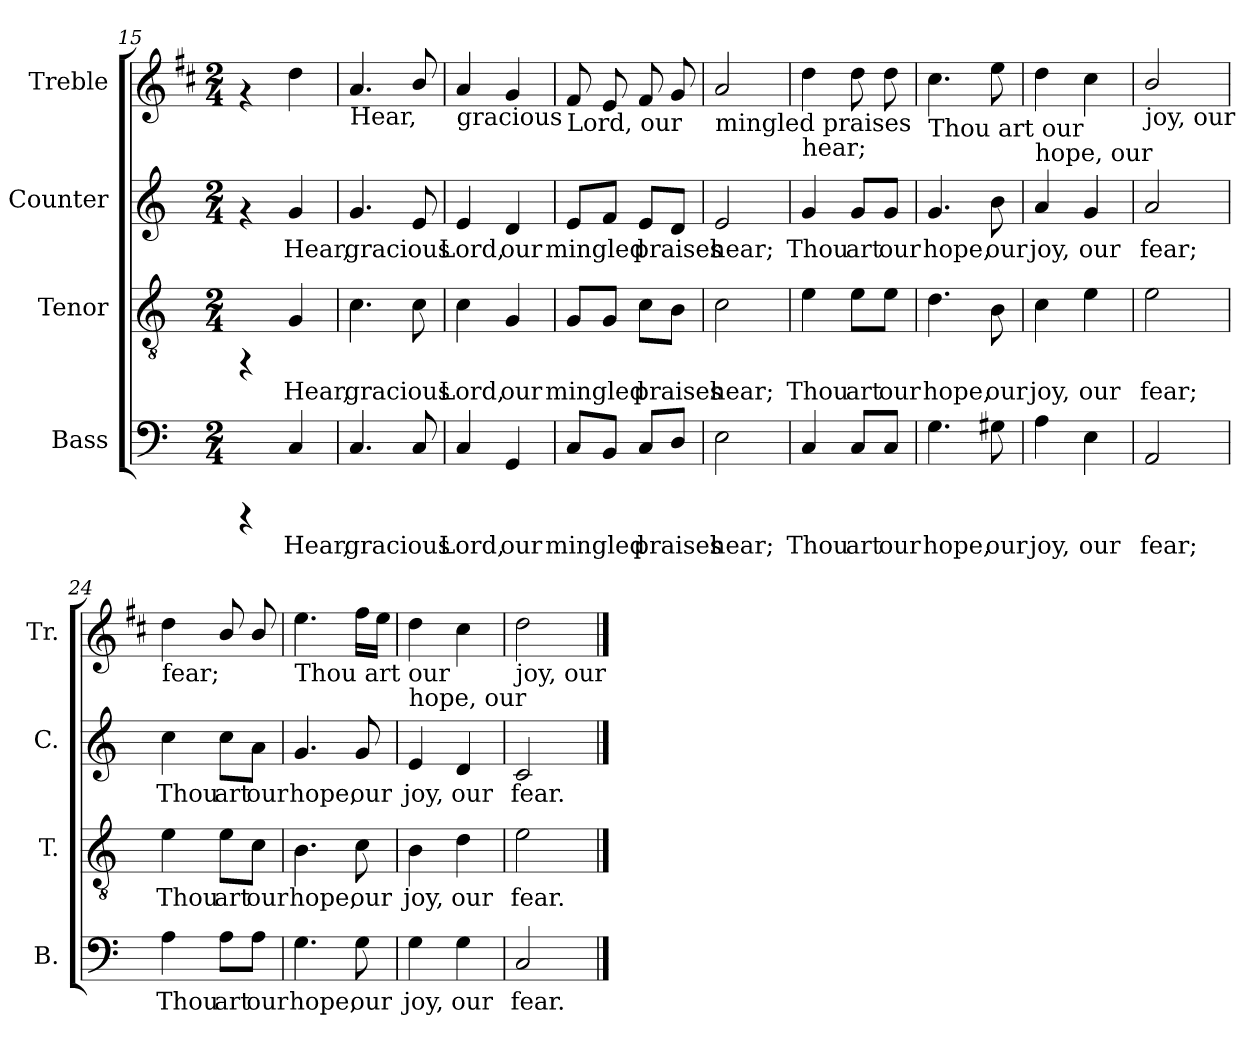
**kern	**text	**kern	**text	**kern	**text	**kern
*part4	*part4	*part3	*part3	*part2	*part2	*part1
*staff4	*staff4	*staff3	*staff3	*staff2	*staff2	*staff1
*I"Bass	*	*I"Tenor	*	*I"Counter	*	*I"Treble
*I'B.	*	*I'T.	*	*I'C.	*	*I'Tr.
!!LO:LB:g=z
*clefF4	*	*clefGv2	*	*clefG2	*	*clefG2
*	*	*	*	*	*	*ITrd1c2
*k[]	*	*k[]	*	*k[]	*	*k[]
*C:	*	*C:	*	*C:	*	*C:
*M2/4	*	*M2/4	*	*M2/4	*	*M2/4
=15	=15	=15	=15	=15	=15	=15
4rCCC	.	4rFF	.	4rf	.	4rf
!	!LO:LY:a:rj	!	!LO:LY:b:rj	!	!LO:LY:b:rj	!
4C/	Hear,	4G/	Hear,	4g/	Hear,	4cc\
=16	=16	=16	=16	=16	=16	=16
!	!	!	!	!	!	!LO:TX:b:t=Hear,
!	!LO:LY:a:rj	!	!LO:LY:b:rj	!	!LO:LY:b:rj	!
4.C/	gracious	4.c\	gracious	4.g/	gracious	4.g/
!	!LO:LY:a:rj	!	!LO:LY:b:rj	!	!LO:LY:b:rj	!
8C/	.	8c\	.	8e/	.	8a/
=17	=17	=17	=17	=17	=17	=17
!	!	!	!	!	!	!LO:TX:b:t=gracious
!	!LO:LY:a:rj	!	!LO:LY:b:rj	!	!LO:LY:b:rj	!
4C/	Lord,	4c\	Lord,	4e/	Lord,	4g/
!	!LO:LY:a:rj	!	!LO:LY:b:rj	!	!LO:LY:b:rj	!
4GG/	our	4G/	our	4d/	our	4f/
=18	=18	=18	=18	=18	=18	=18
!	!	!	!	!	!	!LO:TX:b:t=Lord, our
!	!LO:LY:a:rj	!	!LO:LY:b:rj	!	!LO:LY:b:rj	!
8C/L	mingled	8G/L	mingled	8e/L	mingled	8e/
!	!LO:LY:a:rj	!	!LO:LY:b:rj	!	!LO:LY:b:rj	!
8BB/J	.	8G/J	.	8f/J	.	8d/
!	!LO:LY:a:rj	!	!LO:LY:b:rj	!	!LO:LY:b:rj	!
8C/L	praises	8c\L	praises	8e/L	praises	8e/
!	!LO:LY:a:rj	!	!LO:LY:b:rj	!	!LO:LY:b:rj	!
8D/J	.	8B\J	.	8d/J	.	8f/
=19	=19	=19	=19	=19	=19	=19
!	!	!	!	!	!	!LO:TX:b:t=mingled praises
!	!LO:LY:a:rj	!	!LO:LY:b:rj	!	!LO:LY:b:rj	!
2E\	hear;	2c\	hear;	2e/	hear;	2g/
=20	=20	=20	=20	=20	=20	=20
!	!	!	!	!	!	!LO:TX:b:t=hear;
!	!LO:LY:a:rj	!	!LO:LY:b:rj	!	!LO:LY:b:rj	!
4C/	Thou	4e\	Thou	4g/	Thou	4cc\
!	!LO:LY:a:rj	!	!LO:LY:b:rj	!	!LO:LY:b:rj	!
8C/L	art	8e\L	art	8g/L	art	8cc\
!	!LO:LY:a:rj	!	!LO:LY:b:rj	!	!LO:LY:b:rj	!
8C/J	our	8e\J	our	8g/J	our	8cc\
=21	=21	=21	=21	=21	=21	=21
!	!	!	!	!	!	!LO:TX:b:t=Thou art our
!	!LO:LY:a:rj	!	!LO:LY:b:rj	!	!LO:LY:b:rj	!
4.G\	hope,	4.d\	hope,	4.g/	hope,	4.b\
!	!LO:LY:a:rj	!	!LO:LY:b:rj	!	!LO:LY:b:rj	!
8G#X\	our	8B\	our	8b\	our	8dd\
=22	=22	=22	=22	=22	=22	=22
!	!	!	!	!	!	!LO:TX:b:t=hope, our
!	!LO:LY:a:rj	!	!LO:LY:b:rj	!	!LO:LY:b:rj	!
4A\	joy,	4c\	joy,	4a/	joy,	4cc\
!	!LO:LY:a:rj	!	!LO:LY:b:rj	!	!LO:LY:b:rj	!
4E\	our	4e\	our	4g/	our	4b\
=23	=23	=23	=23	=23	=23	=23
!	!	!	!	!	!	!LO:TX:b:t=joy, our
!	!LO:LY:a:rj	!	!LO:LY:b:rj	!	!LO:LY:b:rj	!
2AA/	fear;	2e\	fear;	2a/	fear;	2a/
=24	=24	=24	=24	=24	=24	=24
!	!	!	!	!	!	!LO:TX:b:t=fear;
!	!LO:LY:a:rj	!	!LO:LY:b:rj	!	!LO:LY:b:rj	!
4A\	Thou	4e\	Thou	4cc\	Thou	4cc\
!	!LO:LY:a:rj	!	!LO:LY:b:rj	!	!LO:LY:b:rj	!
8A\L	art	8e\L	art	8cc\L	art	8a/
!	!LO:LY:a:rj	!	!LO:LY:b:rj	!	!LO:LY:b:rj	!
8A\J	our	8c\J	our	8a\J	our	8a/
=25	=25	=25	=25	=25	=25	=25
!	!	!	!	!	!	!LO:TX:b:t=Thou art our
!	!LO:LY:a:rj	!	!LO:LY:b:rj	!	!LO:LY:b:rj	!
4.G\	hope,	4.B\	hope,	4.g/	hope,	4.dd\
!	!LO:LY:a:rj	!	!LO:LY:b:rj	!	!LO:LY:b:rj	!
8G\	our	8c\	our	8g/	our	16ee\L
.	.	.	.	.	.	16dd\J
=26	=26	=26	=26	=26	=26	=26
!	!	!	!	!	!	!LO:TX:b:t=hope, our
!	!LO:LY:a:rj	!	!LO:LY:b:rj	!	!LO:LY:b:rj	!
4G\	joy,	4B\	joy,	4e/	joy,	4cc\
!	!LO:LY:a:rj	!	!LO:LY:b:rj	!	!LO:LY:b:rj	!
4G\	our	4d\	our	4d/	our	4b\
=27	=27	=27	=27	=27	=27	=27
!	!	!	!	!	!	!LO:TX:b:t=joy, our
!	!LO:LY:a:rj	!	!LO:LY:b:rj	!	!LO:LY:b:rj	!
2C/	fear.	2e\	fear.	2c/	fear.	2cc\
==	==	==	==	==	==	==
*-	*-	*-	*-	*-	*-	*-
